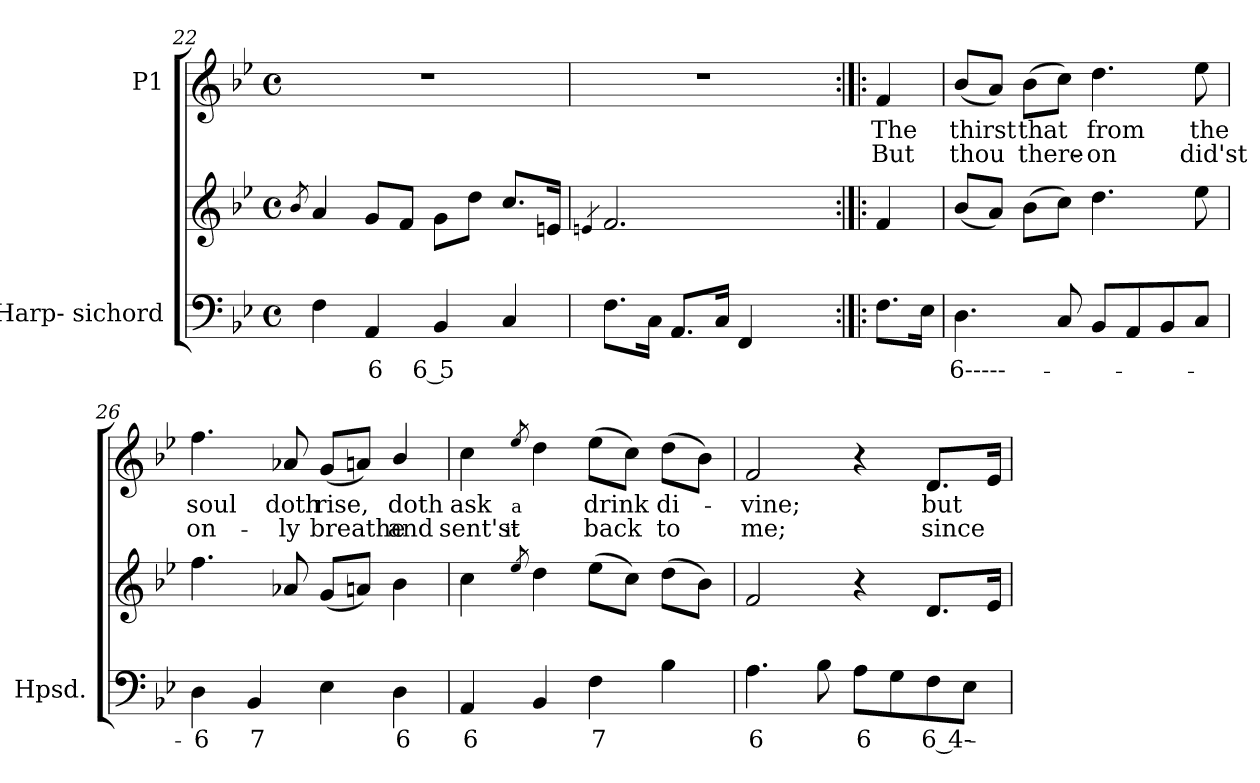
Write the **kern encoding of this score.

**kern	**text	**kern	**kern	**text	**text
*part2	*part2	*part2	*part1	*part1	*part1
*staff3	*staff3	*staff2	*staff1	*staff1	*staff1
*I"Harp- sichord	*	*	*I"P1	*	*
*I'Hpsd.	*	*	*	*	*
*clefF4	*	*clefG2	*clefG2	*	*
*k[b-e-]	*	*k[b-e-]	*k[b-e-]	*	*
*B-:	*	*B-:	*B-:	*	*
*M4/4	*	*M4/4	*M4/4	*	*
*met(c)	*	*met(c)	*met(c)	*	*
=22	=22	=22	=22	=22	=22
.	.	8qb-i/	.	.	.
4Fi\	.	4ai/	1r	.	.
!	!LO:LY:b:color=#000000	!	!	!	!
4AAi/	6	8gi/L	.	.	.
.	.	8fi/J	.	.	.
!	!LO:LY:b:color=#000000	!	!	!	!
4BB-i/	6 5	8gi\L	.	.	.
.	.	8ddi\J	.	.	.
4Ci/	.	8.cci/L	.	.	.
.	.	16eni/Jk	.	.	.
=23	=23	=23	=23	=23	=23
.	.	4qeni/	.	.	.
!	!	!	!LO:N:vis=1	!	!
8.Fi\L	.	2.fi/	1r	.	.
16Ci\Jk	.	.	.	.	.
8.AAi/L	.	.	.	.	.
16Ci/Jk	.	.	.	.	.
4FFi/	.	.	.	.	.
4ryy	.	4ryy	.	.	.
!!LO:PB:g=z
=24:|!|:	=24:|!|:	=24:|!|:	=24:|!|:	=24:|!|:	=24:|!|:
!	!	!	!	!LO:LY:b:color=#000000	!LO:LY:b:color=#000000
8.Fi\L	.	4fi/	4fi/	The	But
16E-i\Jk	.	.	.	.	.
=25	=25	=25	=25	=25	=25
!	!LO:LY:b:color=#000000	!	!	!	!
!	!	!	!	!LO:LY:b:color=#000000	!LO:LY:b:color=#000000
4.Di\	6-------	(8b-i/L	(8b-i/L	thirst	thou
.	.	8ai/J)	8ai/J)	.	.
!	!	!	!	!LO:LY:b:color=#000000	!LO:LY:b:color=#000000
.	.	(8b-i\L	(8b-i\L	that	there-
8Ci/	.	8cci\J)	8cci\J)	.	.
!	!	!	!	!LO:LY:b:color=#000000	!LO:LY:b:color=#000000
8BB-i/L	.	4.ddi\	4.ddi\	from	-on
8AAi/	.	.	.	.	.
8BB-i/	.	.	.	.	.
!	!	!	!	!LO:LY:b:color=#000000	!LO:LY:b:color=#000000
8Ci/J	.	8ee-i\	8ee-i\	the	did'st
=26	=26	=26	=26	=26	=26
!	!LO:LY:b:color=#000000	!	!	!	!
!	!	!	!	!LO:LY:b:color=#000000	!LO:LY:b:color=#000000
4Di\	6	4.ffi\	4.ffi\	soul	on-
!	!LO:LY:b:color=#000000	!	!	!	!
4BB-i/	7	.	.	.	.
!	!	!	!	!LO:LY:b:color=#000000	!LO:LY:b:color=#000000
.	.	8a-Xi/	8a-Xi/	doth	-ly
!	!	!	!	!LO:LY:b:color=#000000	!LO:LY:b:color=#000000
4E-i\	.	(8gi/L	(8gi/L	rise,	breathe
.	.	8ani/J)	8ani/J)	.	.
!	!LO:LY:b:color=#000000	!	!	!	!
!	!	!	!	!LO:LY:b:color=#000000	!LO:LY:b:color=#000000
4Di\	6	4b-i\	4b-i/	doth	and
=27	=27	=27	=27	=27	=27
!	!LO:LY:b:color=#000000	!	!	!	!
!	!	!	!	!LO:LY:b:color=#000000	!LO:LY:b:color=#000000
4AAi/	6	4cci\	4cci\	ask	sent'st
!	!	!	!	!LO:LY:b:color=#000000	!LO:LY:b:color=#000000
.	.	8qee-i/	8qee-i/	a	it
4BB-i/	.	4ddi\	4ddi\	.	.
!	!LO:LY:b:color=#000000	!	!	!	!
!	!	!	!	!LO:LY:b:color=#000000	!LO:LY:b:color=#000000
4Fi\	7	(8ee-i\L	(8ee-i\L	drink	back
.	.	8cci\J)	8cci\J)	.	.
!	!	!	!	!LO:LY:b:color=#000000	!LO:LY:b:color=#000000
4B-i\	.	(8ddi\L	(8ddi\L	di-	to
.	.	8b-i\J)	8b-i\J)	.	.
=28	=28	=28	=28	=28	=28
!	!LO:LY:b:color=#000000	!	!	!	!
!	!	!	!	!LO:LY:b:color=#000000	!LO:LY:b:color=#000000
4.Ai\	6	2fi/	2fi/	-vine;	me;
8B-i\	.	.	.	.	.
!	!LO:LY:b:color=#000000	!	!	!	!
8Ai\L	6	4r	4r	.	.
8Gi\	.	.	.	.	.
!	!LO:LY:b:color=#000000	!	!	!	!
!	!	!	!	!LO:LY:b:color=#000000	!LO:LY:b:color=#000000
8Fi\	6 4---	8.di/L	8.di/L	but	since
8E-i\J	.	.	.	.	.
.	.	16e-i/Jk	16e-i/Jk	.	.
=	=	=	=	=	=
*-	*-	*-	*-	*-	*-
